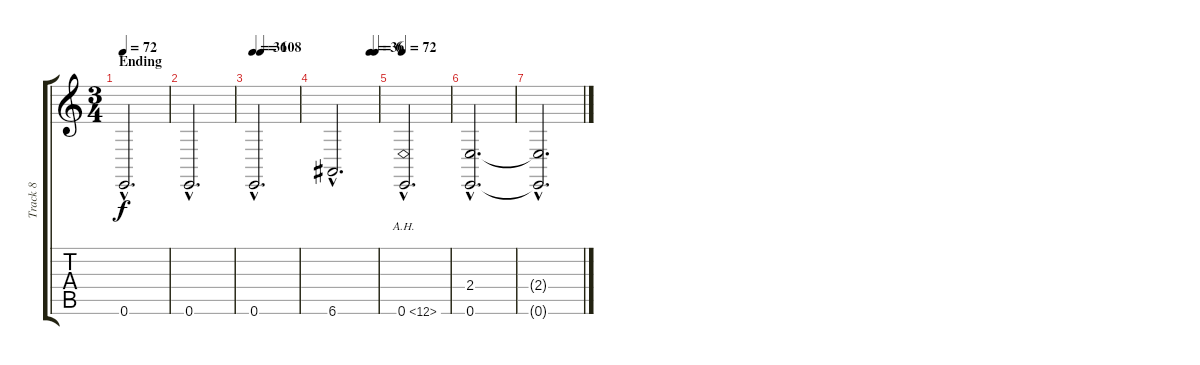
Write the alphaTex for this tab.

\track ("Track 8" "Track 8") {instrument synthstrings2}
\staff {score tabs}
\tuning (E4 B3 G3 D3 A2 E2) {hide}
\ts (3 4)
\section ("" "Ending")
\tempo 72
\clef g2
\ks c
0.6{hac}.2{d dy f} |
0.6{hac}.2{d} |
\tempo 36
\tempo (108 0.16666666666666666)
0.6{hac}.2{d} |
\tempo (36 0.8333333333333334)
\tempo (6 0.9444444444444444)
6.6{hac}.2{d} |
\tempo 72
0.6{ah 12 hac}.2{d volume 13} |
(2.4{hac} 0.6{hac}).2{d volume 10} |
(2.4{hac t} 0.6{hac t}).2{d}
